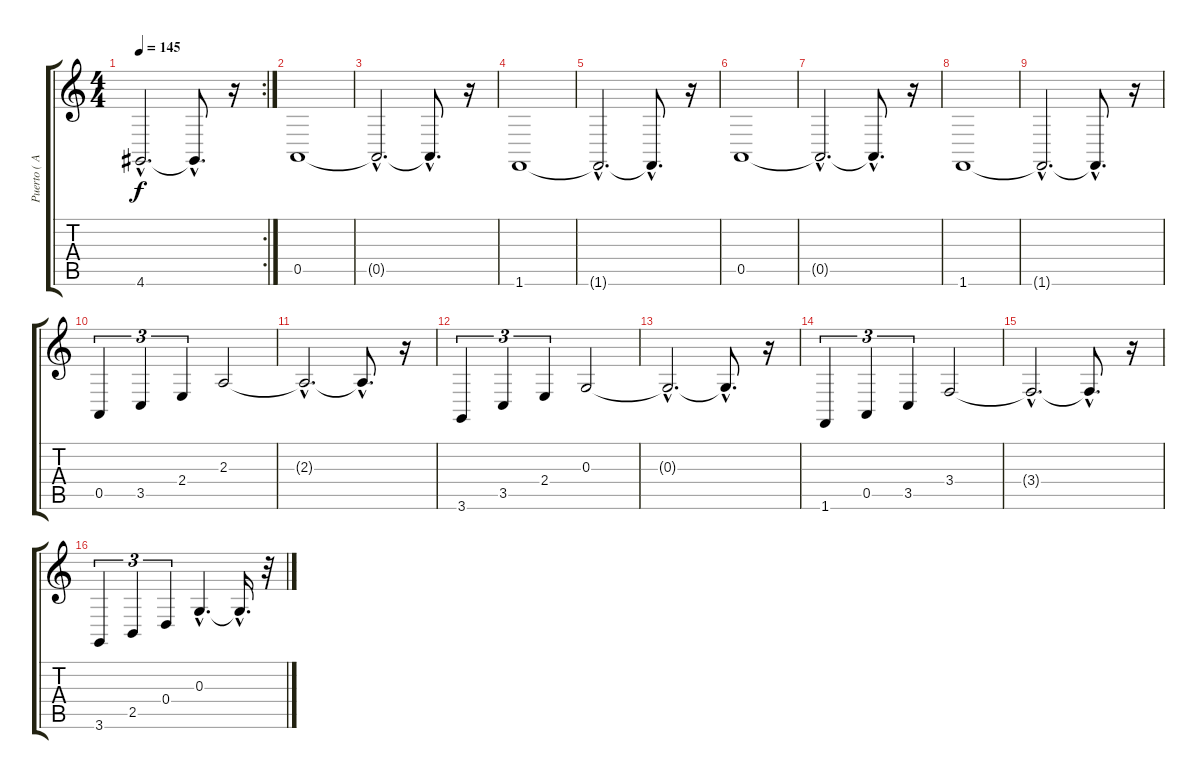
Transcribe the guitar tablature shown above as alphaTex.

\track ("Puerto ( Aoshi )" "Puerto ( A") {instrument stringensemble1}
\staff {score tabs}
\tuning (E4 B3 G3 D3 A2 E2) {hide}
\rc 2
\ts (4 4)
\tempo 145
\clef g2
\ks c
4.6{hac}.2{d dy f} 4.6{hac t}.8{d} r.16 |
0.5.1 |
0.5{hac t}.2{d} 0.5{hac t}.8{d} r.16 |
1.6.1 |
1.6{hac t}.2{d} 1.6{hac t}.8{d} r.16 |
0.5.1 |
0.5{hac t}.2{d} 0.5{hac t}.8{d} r.16 |
1.6.1 |
1.6{hac t}.2{d} 1.6{hac t}.8{d} r.16 |
0.5.4{tu (3 2)} 3.5.4{tu (3 2)} 2.4.4{tu (3 2)} 2.3.2 |
2.3{hac t}.2{d} 2.3{hac t}.8{d} r.16 |
3.6.4{tu (3 2)} 3.5.4{tu (3 2)} 2.4.4{tu (3 2)} 0.3.2 |
0.3{hac t}.2{d} 0.3{hac t}.8{d} r.16 |
1.6.4{tu (3 2)} 0.5.4{tu (3 2)} 3.5.4{tu (3 2)} 3.4.2 |
3.4{hac t}.2{d} 3.4{hac t}.8{d} r.16 |
3.6.4{tu (3 2)} 2.5.4{tu (3 2)} 0.4.4{tu (3 2)} 0.3{hac}.4{d} 0.3{hac t}.16{d} r.32
